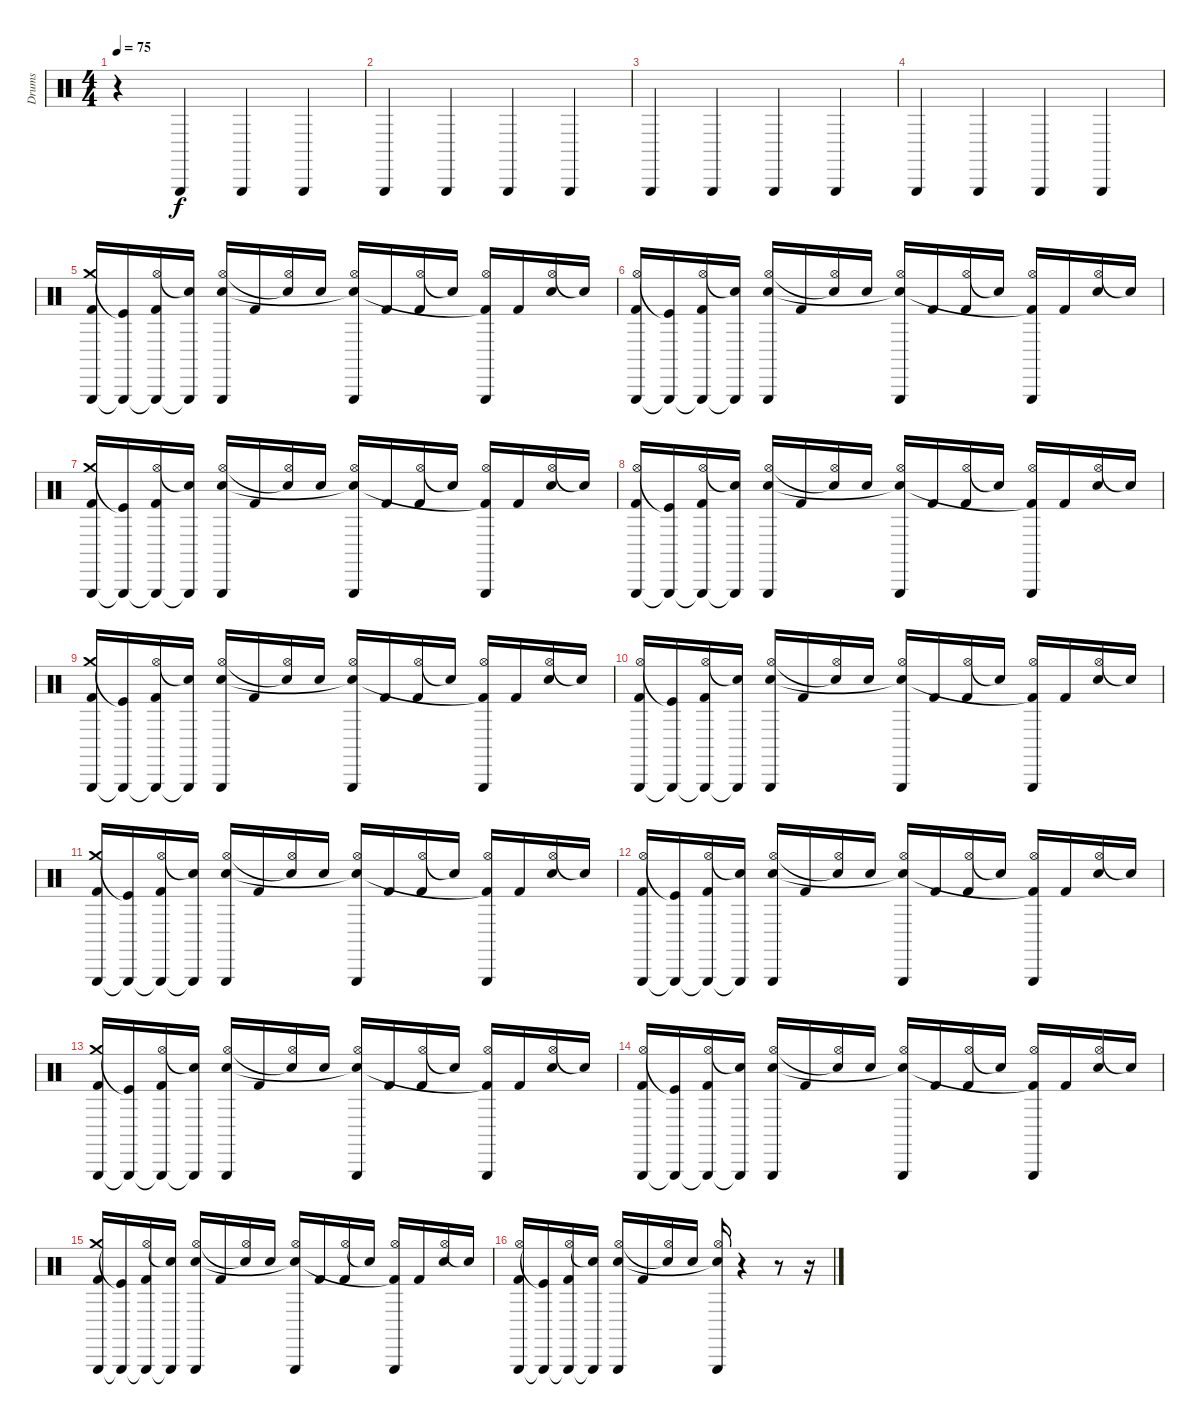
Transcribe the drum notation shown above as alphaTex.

\track ("Drums" "Drums") {instrument percussion}
\staff {score}
\articulation defaults
\ts (4 4)
\tempo 75
\clef neutral
\ks c
r.4{dy f} "Triangle (hit)".4 "Triangle (hit)".4 "Triangle (hit)".4 |
"Triangle (hit)".4 "Triangle (hit)".4 "Triangle (hit)".4 "Triangle (hit)".4 |
"Triangle (hit)".4 "Triangle (hit)".4 "Triangle (hit)".4 "Triangle (hit)".4 |
"Triangle (hit)".4 "Triangle (hit)".4 "Triangle (hit)".4 "Triangle (hit)".4 |
("Triangle (hit)" "Crash medium (hit)" "Kick (hit) 2").16 ("Triangle (hit)"{t} "Kick (hit)"{t}).16 ("Triangle (hit)"{t} "Hi-Hat (open)" "Kick (hit) 2").16 ("Triangle (hit)"{t} "Snare (hit)"{t}).16 ("Triangle (hit)" "Hi-Hat (open)" "Electric Snare (hit)").16 "Kick (hit) 2".16 ("Hi-Hat (open)" "Snare (hit)"{t}).16 "Electric Snare (hit)".16 ("Triangle (hit)" "Hi-Hat (open)" "Snare (hit)"{t}).16 "Kick (hit) 2".16 ("Hi-Hat (open)" "Kick (hit) 2").16 "Snare (hit)"{t}.16 ("Triangle (hit)" "Hi-Hat (open)" "Kick (hit) 2"{t}).16 "Kick (hit) 2".16 ("Hi-Hat (open)" "Electric Snare (hit)").16 "Snare (hit)"{t}.16 |
("Triangle (hit)" "Hi-Hat (open)" "Kick (hit) 2").16 ("Triangle (hit)"{t} "Kick (hit)"{t}).16 ("Triangle (hit)"{t} "Hi-Hat (open)" "Kick (hit) 2").16 ("Triangle (hit)"{t} "Snare (hit)"{t}).16 ("Triangle (hit)" "Hi-Hat (open)" "Electric Snare (hit)").16 "Kick (hit) 2".16 ("Hi-Hat (open)" "Snare (hit)"{t}).16 "Electric Snare (hit)".16 ("Triangle (hit)" "Hi-Hat (open)" "Snare (hit)"{t}).16 "Kick (hit) 2".16 ("Hi-Hat (open)" "Kick (hit) 2").16 "Snare (hit)"{t}.16 ("Triangle (hit)" "Hi-Hat (open)" "Kick (hit) 2"{t}).16 "Kick (hit) 2".16 ("Hi-Hat (open)" "Electric Snare (hit)").16 "Snare (hit)"{t}.16 |
("Triangle (hit)" "Crash medium (hit)" "Kick (hit) 2").16 ("Triangle (hit)"{t} "Kick (hit)"{t}).16 ("Triangle (hit)"{t} "Hi-Hat (open)" "Kick (hit) 2").16 ("Triangle (hit)"{t} "Snare (hit)"{t}).16 ("Triangle (hit)" "Hi-Hat (open)" "Electric Snare (hit)").16 "Kick (hit) 2".16 ("Hi-Hat (open)" "Snare (hit)"{t}).16 "Electric Snare (hit)".16 ("Triangle (hit)" "Hi-Hat (open)" "Snare (hit)"{t}).16 "Kick (hit) 2".16 ("Hi-Hat (open)" "Kick (hit) 2").16 "Snare (hit)"{t}.16 ("Triangle (hit)" "Hi-Hat (open)" "Kick (hit) 2"{t}).16 "Kick (hit) 2".16 ("Hi-Hat (open)" "Electric Snare (hit)").16 "Snare (hit)"{t}.16 |
("Triangle (hit)" "Hi-Hat (open)" "Kick (hit) 2").16 ("Triangle (hit)"{t} "Kick (hit)"{t}).16 ("Triangle (hit)"{t} "Hi-Hat (open)" "Kick (hit) 2").16 ("Triangle (hit)"{t} "Snare (hit)"{t}).16 ("Triangle (hit)" "Hi-Hat (open)" "Electric Snare (hit)").16 "Kick (hit) 2".16 ("Hi-Hat (open)" "Snare (hit)"{t}).16 "Electric Snare (hit)".16 ("Triangle (hit)" "Hi-Hat (open)" "Snare (hit)"{t}).16 "Kick (hit) 2".16 ("Hi-Hat (open)" "Kick (hit) 2").16 "Snare (hit)"{t}.16 ("Triangle (hit)" "Hi-Hat (open)" "Kick (hit) 2"{t}).16 "Kick (hit) 2".16 ("Hi-Hat (open)" "Electric Snare (hit)").16 "Snare (hit)"{t}.16 |
("Triangle (hit)" "Crash medium (hit)" "Kick (hit) 2").16 ("Triangle (hit)"{t} "Kick (hit)"{t}).16 ("Triangle (hit)"{t} "Hi-Hat (open)" "Kick (hit) 2").16 ("Triangle (hit)"{t} "Snare (hit)"{t}).16 ("Triangle (hit)" "Hi-Hat (open)" "Electric Snare (hit)").16 "Kick (hit) 2".16 ("Hi-Hat (open)" "Snare (hit)"{t}).16 "Electric Snare (hit)".16 ("Triangle (hit)" "Hi-Hat (open)" "Snare (hit)"{t}).16 "Kick (hit) 2".16 ("Hi-Hat (open)" "Kick (hit) 2").16 "Snare (hit)"{t}.16 ("Triangle (hit)" "Hi-Hat (open)" "Kick (hit) 2"{t}).16 "Kick (hit) 2".16 ("Hi-Hat (open)" "Electric Snare (hit)").16 "Snare (hit)"{t}.16 |
("Triangle (hit)" "Hi-Hat (open)" "Kick (hit) 2").16 ("Triangle (hit)"{t} "Kick (hit)"{t}).16 ("Triangle (hit)"{t} "Hi-Hat (open)" "Kick (hit) 2").16 ("Triangle (hit)"{t} "Snare (hit)"{t}).16 ("Triangle (hit)" "Hi-Hat (open)" "Electric Snare (hit)").16 "Kick (hit) 2".16 ("Hi-Hat (open)" "Snare (hit)"{t}).16 "Electric Snare (hit)".16 ("Triangle (hit)" "Hi-Hat (open)" "Snare (hit)"{t}).16 "Kick (hit) 2".16 ("Hi-Hat (open)" "Kick (hit) 2").16 "Snare (hit)"{t}.16 ("Triangle (hit)" "Hi-Hat (open)" "Kick (hit) 2"{t}).16 "Kick (hit) 2".16 ("Hi-Hat (open)" "Electric Snare (hit)").16 "Snare (hit)"{t}.16 |
("Triangle (hit)" "Crash medium (hit)" "Kick (hit) 2").16 ("Triangle (hit)"{t} "Kick (hit)"{t}).16 ("Triangle (hit)"{t} "Hi-Hat (open)" "Kick (hit) 2").16 ("Triangle (hit)"{t} "Snare (hit)"{t}).16 ("Triangle (hit)" "Hi-Hat (open)" "Electric Snare (hit)").16 "Kick (hit) 2".16 ("Hi-Hat (open)" "Snare (hit)"{t}).16 "Electric Snare (hit)".16 ("Triangle (hit)" "Hi-Hat (open)" "Snare (hit)"{t}).16 "Kick (hit) 2".16 ("Hi-Hat (open)" "Kick (hit) 2").16 "Snare (hit)"{t}.16 ("Triangle (hit)" "Hi-Hat (open)" "Kick (hit) 2"{t}).16 "Kick (hit) 2".16 ("Hi-Hat (open)" "Electric Snare (hit)").16 "Snare (hit)"{t}.16 |
("Triangle (hit)" "Hi-Hat (open)" "Kick (hit) 2").16 ("Triangle (hit)"{t} "Kick (hit)"{t}).16 ("Triangle (hit)"{t} "Hi-Hat (open)" "Kick (hit) 2").16 ("Triangle (hit)"{t} "Snare (hit)"{t}).16 ("Triangle (hit)" "Hi-Hat (open)" "Electric Snare (hit)").16 "Kick (hit) 2".16 ("Hi-Hat (open)" "Snare (hit)"{t}).16 "Electric Snare (hit)".16 ("Triangle (hit)" "Hi-Hat (open)" "Snare (hit)"{t}).16 "Kick (hit) 2".16 ("Hi-Hat (open)" "Kick (hit) 2").16 "Snare (hit)"{t}.16 ("Triangle (hit)" "Hi-Hat (open)" "Kick (hit) 2"{t}).16 "Kick (hit) 2".16 ("Hi-Hat (open)" "Electric Snare (hit)").16 "Snare (hit)"{t}.16 |
("Triangle (hit)" "Crash medium (hit)" "Kick (hit) 2").16 ("Triangle (hit)"{t} "Kick (hit)"{t}).16 ("Triangle (hit)"{t} "Hi-Hat (open)" "Kick (hit) 2").16 ("Triangle (hit)"{t} "Snare (hit)"{t}).16 ("Triangle (hit)" "Hi-Hat (open)" "Electric Snare (hit)").16 "Kick (hit) 2".16 ("Hi-Hat (open)" "Snare (hit)"{t}).16 "Electric Snare (hit)".16 ("Triangle (hit)" "Hi-Hat (open)" "Snare (hit)"{t}).16 "Kick (hit) 2".16 ("Hi-Hat (open)" "Kick (hit) 2").16 "Snare (hit)"{t}.16 ("Triangle (hit)" "Hi-Hat (open)" "Kick (hit) 2"{t}).16 "Kick (hit) 2".16 ("Hi-Hat (open)" "Electric Snare (hit)").16 "Snare (hit)"{t}.16 |
("Triangle (hit)" "Hi-Hat (open)" "Kick (hit) 2").16 ("Triangle (hit)"{t} "Kick (hit)"{t}).16 ("Triangle (hit)"{t} "Hi-Hat (open)" "Kick (hit) 2").16 ("Triangle (hit)"{t} "Snare (hit)"{t}).16 ("Triangle (hit)" "Hi-Hat (open)" "Electric Snare (hit)").16 "Kick (hit) 2".16 ("Hi-Hat (open)" "Snare (hit)"{t}).16 "Electric Snare (hit)".16 ("Triangle (hit)" "Hi-Hat (open)" "Snare (hit)"{t}).16 "Kick (hit) 2".16 ("Hi-Hat (open)" "Kick (hit) 2").16 "Snare (hit)"{t}.16 ("Triangle (hit)" "Hi-Hat (open)" "Kick (hit) 2"{t}).16 "Kick (hit) 2".16 ("Hi-Hat (open)" "Electric Snare (hit)").16 "Snare (hit)"{t}.16 |
("Triangle (hit)" "Crash medium (hit)" "Kick (hit) 2").16 ("Triangle (hit)"{t} "Kick (hit)"{t}).16 ("Triangle (hit)"{t} "Hi-Hat (open)" "Kick (hit) 2").16 ("Triangle (hit)"{t} "Snare (hit)"{t}).16 ("Triangle (hit)" "Hi-Hat (open)" "Electric Snare (hit)").16 "Kick (hit) 2".16 ("Hi-Hat (open)" "Snare (hit)"{t}).16 "Electric Snare (hit)".16 ("Triangle (hit)" "Hi-Hat (open)" "Snare (hit)"{t}).16 "Kick (hit) 2".16 ("Hi-Hat (open)" "Kick (hit) 2").16 "Snare (hit)"{t}.16 ("Triangle (hit)" "Hi-Hat (open)" "Kick (hit) 2"{t}).16 "Kick (hit) 2".16 ("Hi-Hat (open)" "Electric Snare (hit)").16 "Snare (hit)"{t}.16 |
("Triangle (hit)" "Hi-Hat (open)" "Kick (hit) 2").16 ("Triangle (hit)"{t} "Kick (hit)"{t}).16 ("Triangle (hit)"{t} "Hi-Hat (open)" "Kick (hit) 2").16 ("Triangle (hit)"{t} "Snare (hit)"{t}).16 ("Triangle (hit)" "Hi-Hat (open)" "Electric Snare (hit)").16 "Kick (hit) 2".16 ("Hi-Hat (open)" "Snare (hit)"{t}).16 "Electric Snare (hit)".16 ("Triangle (hit)" "Hi-Hat (open)" "Snare (hit)"{t}).16 r.4 r.8 r.16
